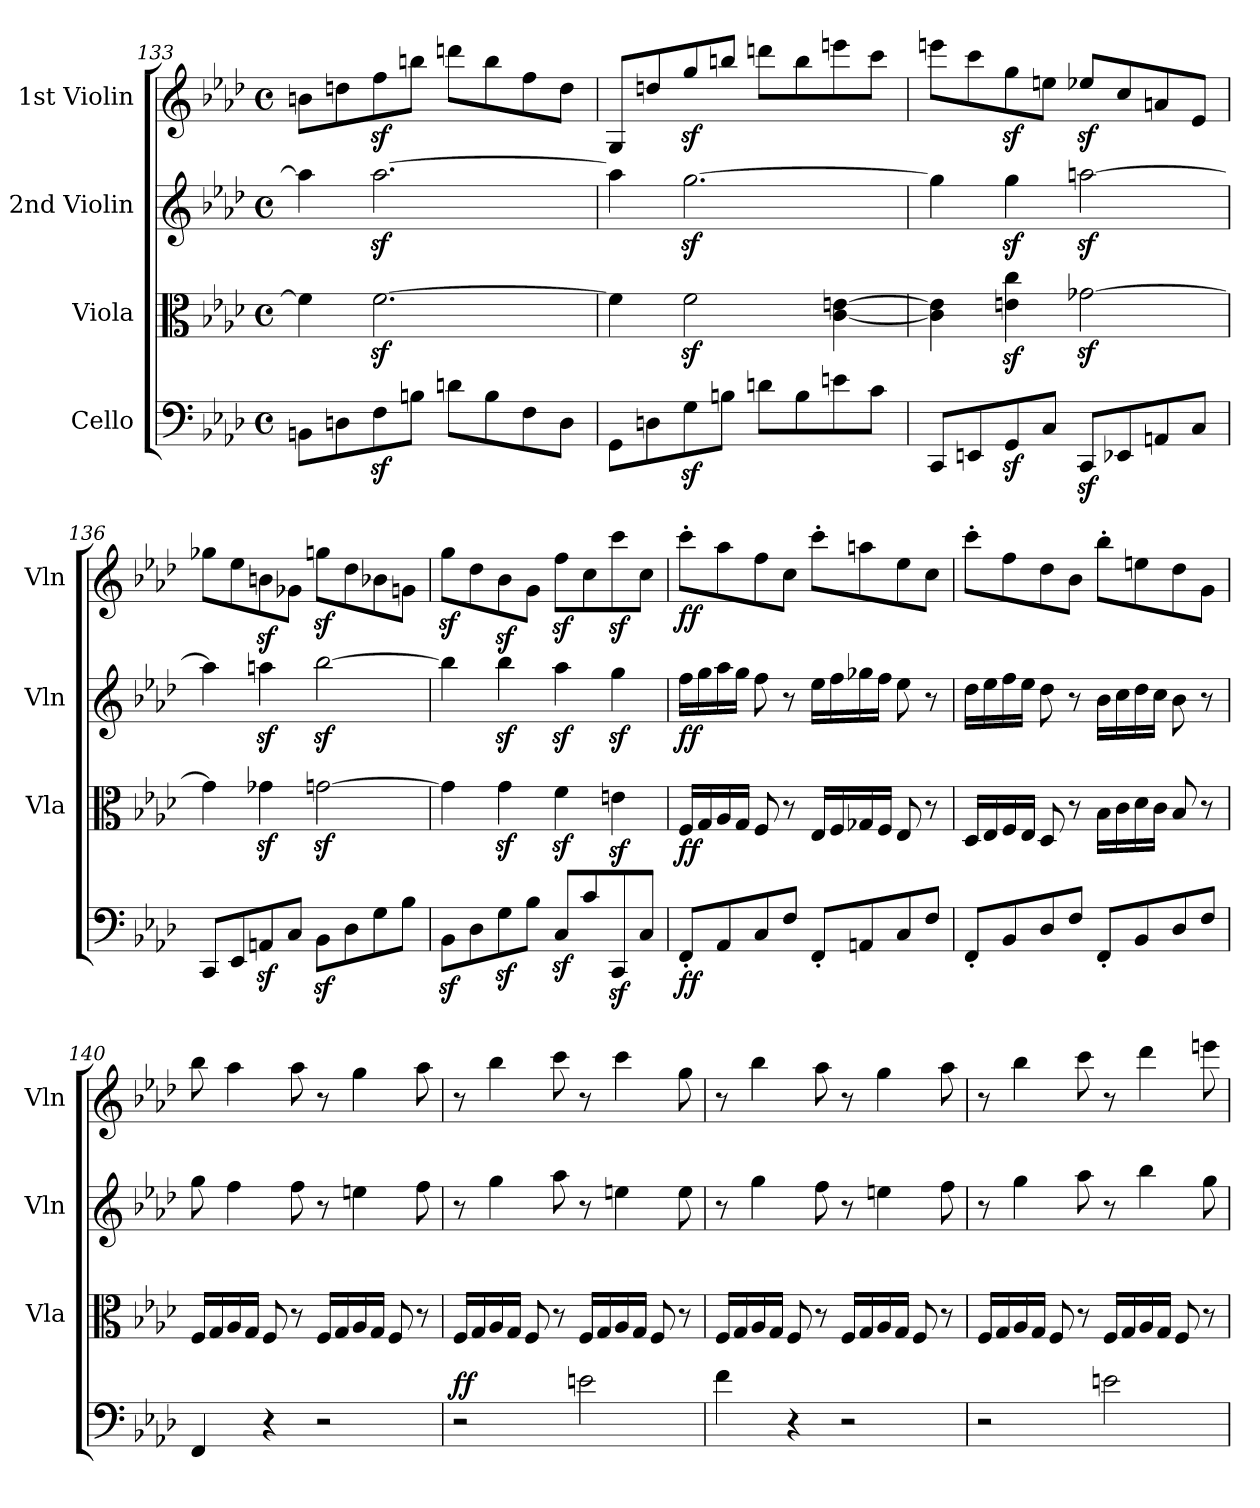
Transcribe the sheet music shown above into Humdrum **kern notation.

**kern	**dynam	**kern	**dynam	**kern	**dynam	**kern	**dynam
*part4	*part4	*part3	*part3	*part2	*part2	*part1	*part1
*staff4	*staff4	*staff3	*staff3	*staff2	*staff2	*staff1	*staff1
*I"Cello	*	*I"Viola	*	*I"2nd Violin	*	*I"1st Violin	*
*	*	*I'Vla	*	*I'Vln	*	*I'Vln	*
*clefF4	*	*clefC3	*	*clefG2	*	*clefG2	*
*k[b-e-a-d-]	*	*k[b-e-a-d-]	*	*k[b-e-a-d-]	*	*k[b-e-a-d-]	*
*M4/4	*	*M4/4	*	*M4/4	*	*M4/4	*
*met(c)	*	*met(c)	*	*met(c)	*	*met(c)	*
=133	=133	=133	=133	=133	=133	=133	=133
8BBn\L	.	4f\]	.	4aa-\]	.	8bn\L	.
8Dn\	.	.	.	.	.	8ddn\	.
8Fz<\	.	[2.fz<\	.	[2.aa-z>\	.	8ffz<\	.
8Bn\J	.	.	.	.	.	8bbn\J	.
8dn\L	.	.	.	.	.	8dddn\L	.
8B\	.	.	.	.	.	8bb\	.
8F\	.	.	.	.	.	8ff\	.
8D\J	.	.	.	.	.	8dd\J	.
=134	=134	=134	=134	=134	=134	=134	=134
8GG\L	.	4f\]	.	4aa-\]	.	8G/L	.
8Dn\	.	.	.	.	.	8ddn/	.
8Gz<\	.	2fz<\	.	[2.ggz<\	.	8ggz</	.
8Bn\J	.	.	.	.	.	8bbn/J	.
8dn\L	.	.	.	.	.	8dddn\L	.
8B\	.	.	.	.	.	8bb\	.
8en\	.	[4c\ [4en\	.	.	.	8eeen\	.
8c\J	.	.	.	.	.	8ccc\J	.
!!LO:LB:g=z
=135	=135	=135	=135	=135	=135	=135	=135
8CC/L	.	4c\] 4e\]	.	4gg\]	.	8eeen\L	.
8EEn/	.	.	.	.	.	8ccc\	.
8GGz</	.	4en\z< 4cc\z<	.	4ggz<\	.	8ggz<\	.
8C/J	.	.	.	.	.	8een\J	.
8CCz</L	.	[2g-Xz>\	.	[2aanz>\	.	8ee-Xz</L	.
8EE-X/	.	.	.	.	.	8cc/	.
8AAn/	.	.	.	.	.	8an/	.
8C/J	.	.	.	.	.	8e-/J	.
=136	=136	=136	=136	=136	=136	=136	=136
8CC/L	.	4g-\]	.	4aa\]	.	8gg-X\L	.
8EE-/	.	.	.	.	.	8ee-\	.
8AAnz</	.	4g-Xz<\	.	4aanz<\	.	8bnz<\	.
8C/J	.	.	.	.	.	8g-X\J	.
8BB-z<\L	.	[2gnz<\	.	[2bb-z<\	.	8ggnz<\L	.
8D-\	.	.	.	.	.	8dd-\	.
8G\	.	.	.	.	.	8b-X\	.
8B-\J	.	.	.	.	.	8gn\J	.
=137	=137	=137	=137	=137	=137	=137	=137
8BB-z<\L	.	4g\]	.	4bb-\]	.	8ggz>\L	.
8D-\	.	.	.	.	.	8dd-\	.
8Gz<\	.	4gz<\	.	4bb-z<\	.	8b-z<\	.
8B-\J	.	.	.	.	.	8g\J	.
8Cz</L	.	4fz<\	.	4aa-z<\	.	8ffz<\L	.
8c/	.	.	.	.	.	8cc\	.
8CCz</	.	4enz<\	.	4ggz<\	.	8cccz<\	.
8C/J	.	.	.	.	.	8cc\J	.
!!LO:PB:g=z
=138	=138	=138	=138	=138	=138	=138	=138
!	!LO:DY:b	!	!LO:DY:b	!	!LO:DY:b	!	!LO:DY:b
8FF'/L	ff	16F/LL	ff	16ff\LL	ff	8ccc'\L	ff
.	.	16G/	.	16gg\	.	.	.
8AA-/	.	16A-/	.	16aa-\	.	8aa-\	.
.	.	16G/JJ	.	16gg\JJ	.	.	.
8C/	.	8F/	.	8ff\	.	8ff\	.
8F/J	.	8r	.	8r	.	8cc\J	.
8FF'/L	.	16E-/LL	.	16ee-\LL	.	8ccc'\L	.
.	.	16F/	.	16ff\	.	.	.
8AAn/	.	16G-X/	.	16gg-X\	.	8aan\	.
.	.	16F/JJ	.	16ff\JJ	.	.	.
8C/	.	8E-/	.	8ee-\	.	8ee-\	.
8F/J	.	8r	.	8r	.	8cc\J	.
=139	=139	=139	=139	=139	=139	=139	=139
8FF'/L	.	16D-/LL	.	16dd-\LL	.	8ccc'\L	.
.	.	16E-/	.	16ee-\	.	.	.
8BB-/	.	16F/	.	16ff\	.	8ff\	.
.	.	16E-/JJ	.	16ee-\JJ	.	.	.
8D-/	.	8D-/	.	8dd-\	.	8dd-\	.
8F/J	.	8r	.	8r	.	8b-\J	.
8FF'/L	.	16B-\LL	.	16b-\LL	.	8bb-'\L	.
.	.	16c\	.	16cc\	.	.	.
8BB-/	.	16d-\	.	16dd-\	.	8een\	.
.	.	16c\JJ	.	16cc\JJ	.	.	.
8D-/	.	8B-/	.	8b-\	.	8dd-\	.
8F/J	.	8r	.	8r	.	8g\J	.
=140	=140	=140	=140	=140	=140	=140	=140
4FF/	.	16F/LL	.	8gg\	.	8bb-\	.
.	.	16G/	.	.	.	.	.
.	.	16A-/	.	4ff\	.	4aa-\	.
.	.	16G/JJ	.	.	.	.	.
4r	.	8F/	.	.	.	.	.
.	.	8r	.	8ff\	.	8aa-\	.
2r	.	16F/LL	.	8r	.	8r	.
.	.	16G/	.	.	.	.	.
.	.	16A-/	.	4een\	.	4gg\	.
.	.	16G/JJ	.	.	.	.	.
.	.	8F/	.	.	.	.	.
.	.	8r	.	8ff\	.	8aa-\	.
!!LO:LB:g=z
=141	=141	=141	=141	=141	=141	=141	=141
!	!LO:DY:a	!	!	!	!	!	!
2r	ff	16F/LL	.	8r	.	8r	.
.	.	16G/	.	.	.	.	.
.	.	16A-/	.	4gg\	.	4bb-\	.
.	.	16G/JJ	.	.	.	.	.
.	.	8F/	.	.	.	.	.
.	.	8r	.	8aa-\	.	8ccc\	.
2en\	.	16F/LL	.	8r	.	8r	.
.	.	16G/	.	.	.	.	.
.	.	16A-/	.	4een\	.	4ccc\	.
.	.	16G/JJ	.	.	.	.	.
.	.	8F/	.	.	.	.	.
.	.	8r	.	8ee\	.	8gg\	.
=142	=142	=142	=142	=142	=142	=142	=142
4f\	.	16F/LL	.	8r	.	8r	.
.	.	16G/	.	.	.	.	.
.	.	16A-/	.	4gg\	.	4bb-\	.
.	.	16G/JJ	.	.	.	.	.
4r	.	8F/	.	.	.	.	.
.	.	8r	.	8ff\	.	8aa-\	.
2r	.	16F/LL	.	8r	.	8r	.
.	.	16G/	.	.	.	.	.
.	.	16A-/	.	4een\	.	4gg\	.
.	.	16G/JJ	.	.	.	.	.
.	.	8F/	.	.	.	.	.
.	.	8r	.	8ff\	.	8aa-\	.
!!LO:PB:g=z
=143	=143	=143	=143	=143	=143	=143	=143
2r	.	16F/LL	.	8r	.	8r	.
.	.	16G/	.	.	.	.	.
.	.	16A-/	.	4gg\	.	4bb-\	.
.	.	16G/JJ	.	.	.	.	.
.	.	8F/	.	.	.	.	.
.	.	8r	.	8aa-\	.	8ccc\	.
2en\	.	16F/LL	.	8r	.	8r	.
.	.	16G/	.	.	.	.	.
.	.	16A-/	.	4bb-\	.	4ddd-\	.
.	.	16G/JJ	.	.	.	.	.
.	.	8F/	.	.	.	.	.
.	.	8r	.	8gg\	.	8eeen\	.
=	=	=	=	=	=	=	=
*-	*-	*-	*-	*-	*-	*-	*-
